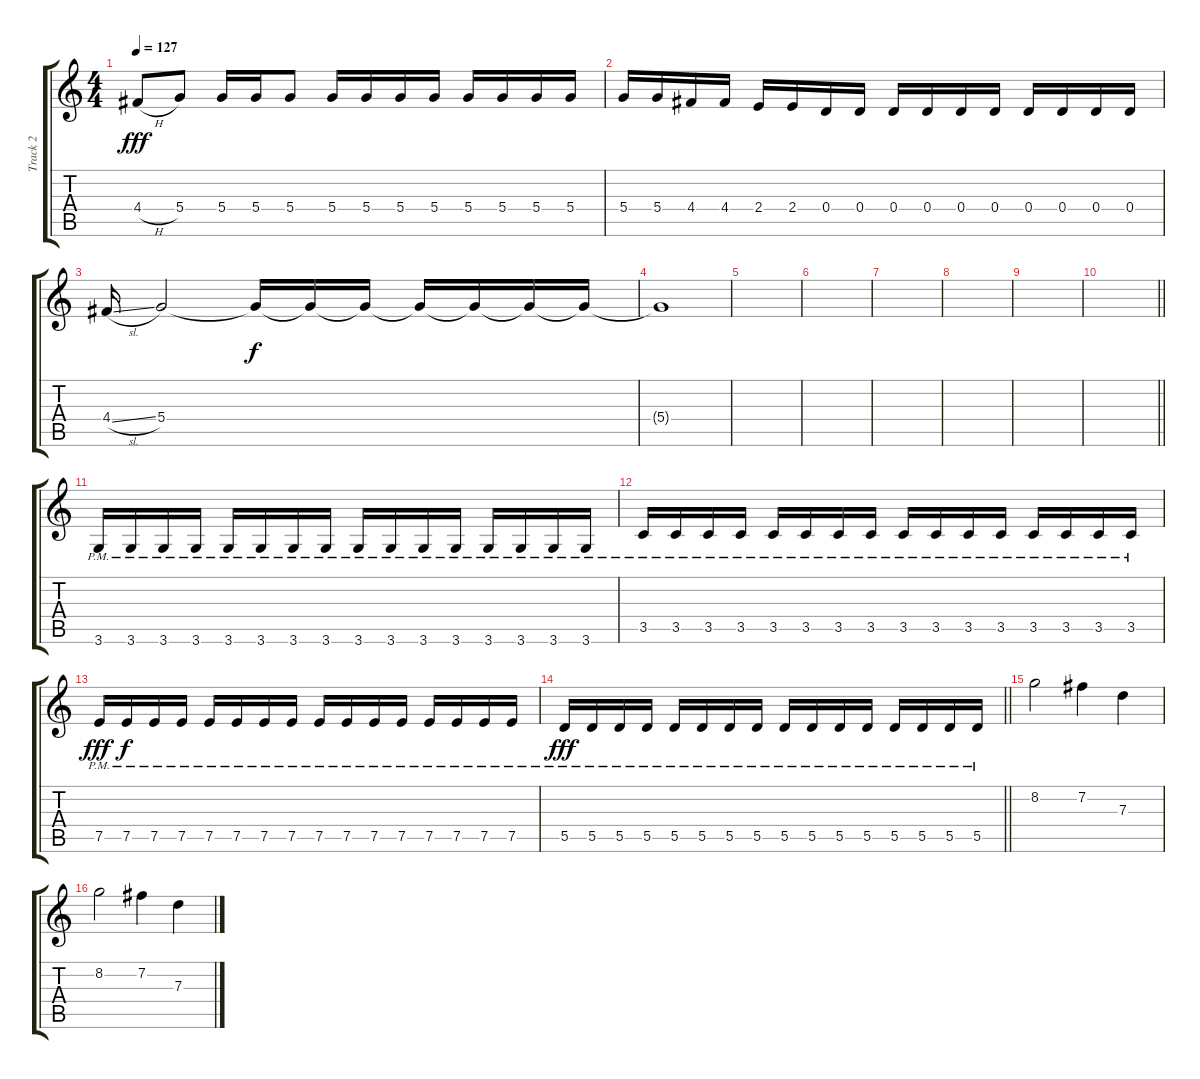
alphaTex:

\track ("Track 2" "Track 2") {instrument distortionguitar}
\staff {score tabs}
\tuning (E4 B3 G3 D3 A2 E2) {hide}
\ts (4 4)
\tempo 127
\clef g2
\ks c
4.4{h}.8{dy fff instrument distortionguitar} 5.4.8 5.4.16 5.4.16 5.4.8 5.4.16 5.4.16 5.4.16 5.4.16 5.4.16 5.4.16 5.4.16 5.4.16 |
5.4.16 5.4.16 4.4.16 4.4.16 2.4.16 2.4.16 0.4.16 0.4.16 0.4.16 0.4.16 0.4.16 0.4.16 0.4.16 0.4.16 0.4.16 0.4.16 |
4.4{sl}.16 5.4.2 5.4{t}.16{dy f} 5.4{t}.16 5.4{t}.16 5.4{t}.16 5.4{t}.16 5.4{t}.16 5.4{t}.16 |
5.4{t}.1 |
|
|
|
|
|
\barLineRight lightlight
|
3.6{pm}.16 3.6{pm}.16 3.6{pm}.16 3.6{pm}.16 3.6{pm}.16 3.6{pm}.16 3.6{pm}.16 3.6{pm}.16 3.6{pm}.16 3.6{pm}.16 3.6{pm}.16 3.6{pm}.16 3.6{pm}.16 3.6{pm}.16 3.6{pm}.16 3.6{pm}.16 |
3.5{pm}.16 3.5{pm}.16 3.5{pm}.16 3.5{pm}.16 3.5{pm}.16 3.5{pm}.16 3.5{pm}.16 3.5{pm}.16 3.5{pm}.16 3.5{pm}.16 3.5{pm}.16 3.5{pm}.16 3.5{pm}.16 3.5{pm}.16 3.5{pm}.16 3.5{pm}.16 |
7.5{pm}.16{dy fff} 7.5{pm}.16{dy f} 7.5{pm}.16 7.5{pm}.16 7.5{pm}.16 7.5{pm}.16 7.5{pm}.16 7.5{pm}.16 7.5{pm}.16 7.5{pm}.16 7.5{pm}.16 7.5{pm}.16 7.5{pm}.16 7.5{pm}.16 7.5{pm}.16 7.5{pm}.16 |
\barLineRight lightlight
5.5{pm}.16{dy fff} 5.5{pm}.16 5.5{pm}.16 5.5{pm}.16 5.5{pm}.16 5.5{pm}.16 5.5{pm}.16 5.5{pm}.16 5.5{pm}.16 5.5{pm}.16 5.5{pm}.16 5.5{pm}.16 5.5{pm}.16 5.5{pm}.16 5.5{pm}.16 5.5{pm}.16 |
8.2.2{volume 16 instrument electricguitarjazz} 7.2.4 7.3.4 |
8.2.2{volume 16 instrument electricguitarjazz} 7.2.4 7.3.4
